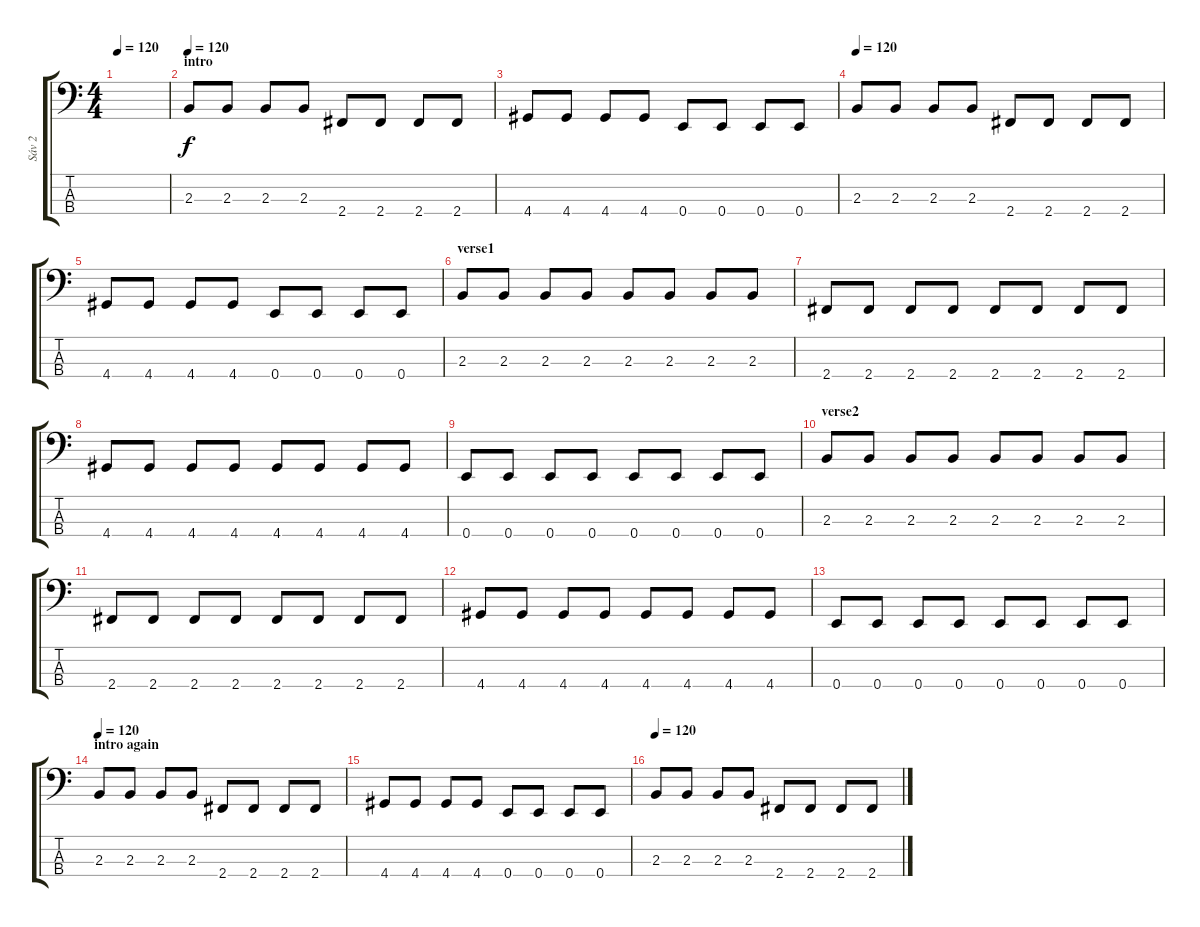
\track ("Sáv 2" "Sáv 2") {instrument electricbasspick}
\staff {score tabs}
\tuning (G2 D2 A1 E1) {hide}
\ts (4 4)
\tempo 120
\tempo 180
\tempo 120
\clef f4
\ks c
|
\section ("" "intro")
\tempo 120
2.3.8 2.3.8 2.3.8 2.3.8 2.4.8 2.4.8 2.4.8 2.4.8 |
4.4.8 4.4.8 4.4.8 4.4.8 0.4.8 0.4.8 0.4.8 0.4.8 |
\tempo 120
2.3.8 2.3.8 2.3.8 2.3.8 2.4.8 2.4.8 2.4.8 2.4.8 |
4.4.8 4.4.8 4.4.8 4.4.8 0.4.8 0.4.8 0.4.8 0.4.8 |
\section ("" "verse1")
2.3.8 2.3.8 2.3.8 2.3.8 2.3.8 2.3.8 2.3.8 2.3.8 |
2.4.8 2.4.8 2.4.8 2.4.8 2.4.8 2.4.8 2.4.8 2.4.8 |
4.4.8 4.4.8 4.4.8 4.4.8 4.4.8 4.4.8 4.4.8 4.4.8 |
0.4.8 0.4.8 0.4.8 0.4.8 0.4.8 0.4.8 0.4.8 0.4.8 |
\section ("" "verse2")
2.3.8 2.3.8 2.3.8 2.3.8 2.3.8 2.3.8 2.3.8 2.3.8 |
2.4.8 2.4.8 2.4.8 2.4.8 2.4.8 2.4.8 2.4.8 2.4.8 |
4.4.8 4.4.8 4.4.8 4.4.8 4.4.8 4.4.8 4.4.8 4.4.8 |
0.4.8 0.4.8 0.4.8 0.4.8 0.4.8 0.4.8 0.4.8 0.4.8 |
\section ("" "intro again")
\tempo 120
2.3.8 2.3.8 2.3.8 2.3.8 2.4.8 2.4.8 2.4.8 2.4.8 |
4.4.8 4.4.8 4.4.8 4.4.8 0.4.8 0.4.8 0.4.8 0.4.8 |
\tempo 120
2.3.8 2.3.8 2.3.8 2.3.8 2.4.8 2.4.8 2.4.8 2.4.8
